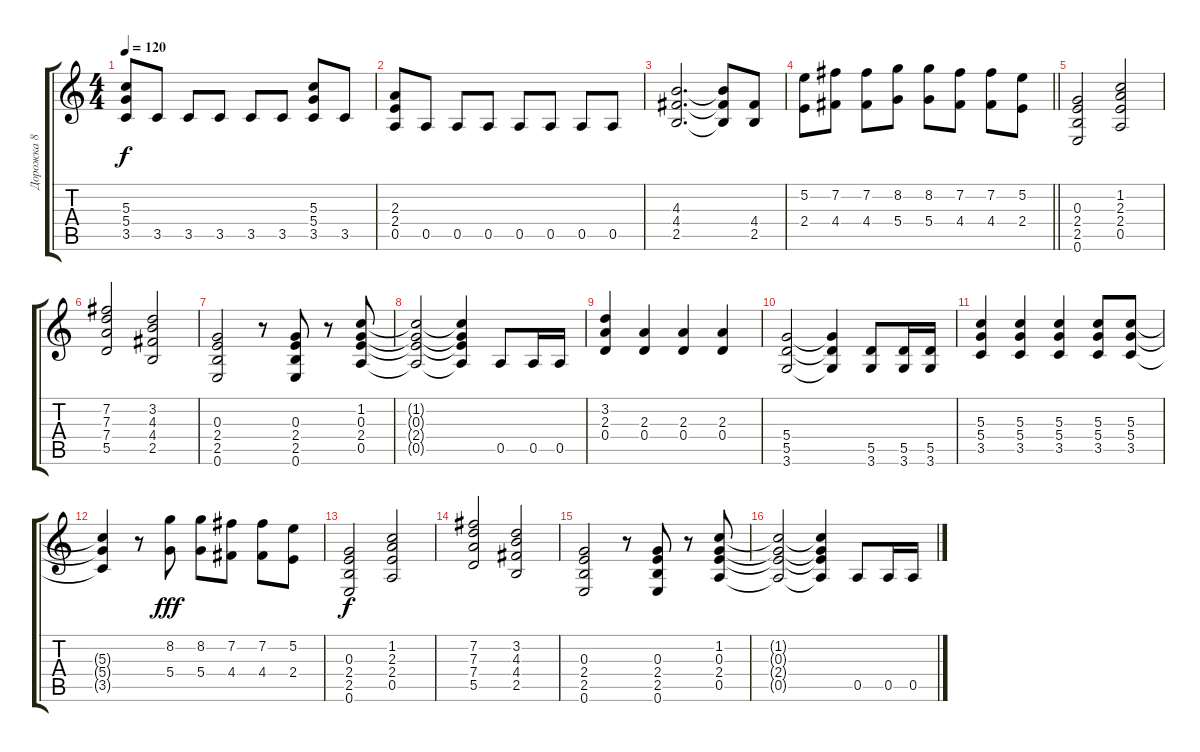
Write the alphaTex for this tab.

\track ("Дорожка 8" "Дорожка 8") {instrument distortionguitar}
\staff {score tabs}
\tuning (E4 B3 G3 D3 A2 E2) {hide}
\ts (4 4)
\tempo 120
\clef g2
\ks c
(5.3 5.4 3.5).8{dy f} 3.5.8 3.5.8 3.5.8 3.5.8 3.5.8 (5.3 5.4 3.5).8 3.5.8 |
(2.3 2.4 0.5).8 0.5.8 0.5.8 0.5.8 0.5.8 0.5.8 0.5.8 0.5.8 |
(4.3 4.4 2.5).2{d} (4.3{t} 4.4{t} 2.5{t}).8 (4.4 2.5).8 |
\barLineRight lightlight
(5.2 2.4).8 (7.2 4.4).8 (7.2 4.4).8 (8.2 5.4).8 (8.2 5.4).8 (7.2 4.4).8 (7.2 4.4).8 (5.2 2.4).8 |
(0.3 2.4 2.5 0.6).2 (1.2 2.3 2.4 0.5).2 |
(7.2 7.3 7.4 5.5).2 (3.2 4.3 4.4 2.5).2 |
(0.3 2.4 2.5 0.6).2 r.8 (0.3 2.4 2.5 0.6).8 r.8 (1.2 0.3 2.4 0.5).8 |
(1.2{t} 0.3{t} 2.4{t} 0.5{t}).2 (1.2{t} 0.3{t} 2.4{t} 0.5{t}).4 0.5.8 0.5.16 0.5.16 |
(3.2 2.3 0.4).4 (2.3 0.4).4 (2.3 0.4).4 (2.3 0.4).4 |
(5.4 5.5 3.6).2 (5.4{t} 5.5{t} 3.6{t}).4 (5.5 3.6).8 (5.5 3.6).16 (5.5 3.6).16 |
(5.3 5.4 3.5).4 (5.3 5.4 3.5).4 (5.3 5.4 3.5).4 (5.3 5.4 3.5).8 (5.3 5.4 3.5).8 |
(5.3{t} 5.4{t} 3.5{t}).4 r.8 (8.2 5.4).8{dy fff} (8.2 5.4).8 (7.2 4.4).8 (7.2 4.4).8 (5.2 2.4).8 |
(0.3 2.4 2.5 0.6).2{dy f} (1.2 2.3 2.4 0.5).2 |
(7.2 7.3 7.4 5.5).2 (3.2 4.3 4.4 2.5).2 |
(0.3 2.4 2.5 0.6).2 r.8 (0.3 2.4 2.5 0.6).8 r.8 (1.2 0.3 2.4 0.5).8 |
(1.2{t} 0.3{t} 2.4{t} 0.5{t}).2 (1.2{t} 0.3{t} 2.4{t} 0.5{t}).4 0.5.8 0.5.16 0.5.16
